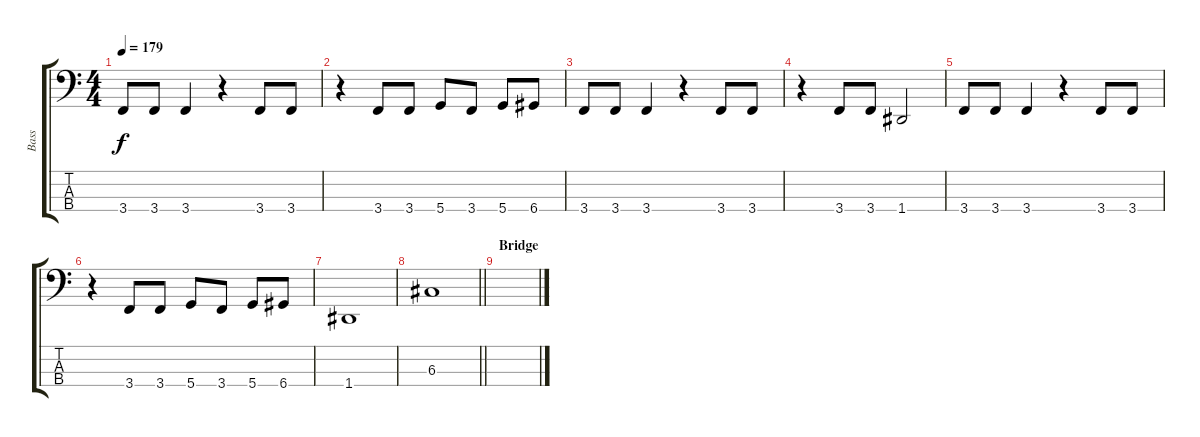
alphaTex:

\track ("Bass" "Bass") {instrument electricbasspick}
\staff {score tabs}
\tuning (F2 C2 G1 D1) {hide}
\ts (4 4)
\tempo 179
\clef f4
\ks c
3.4.8{dy f} 3.4.8 3.4.4 r.4 3.4.8 3.4.8 |
r.4 3.4.8 3.4.8 5.4.8 3.4.8 5.4.8 6.4.8 |
3.4.8 3.4.8 3.4.4 r.4 3.4.8 3.4.8 |
r.4 3.4.8 3.4.8 1.4.2 |
3.4.8 3.4.8 3.4.4 r.4 3.4.8 3.4.8 |
r.4 3.4.8 3.4.8 5.4.8 3.4.8 5.4.8 6.4.8 |
1.4.1 |
\barLineRight lightlight
6.3.1 |
\section ("" "Bridge")
